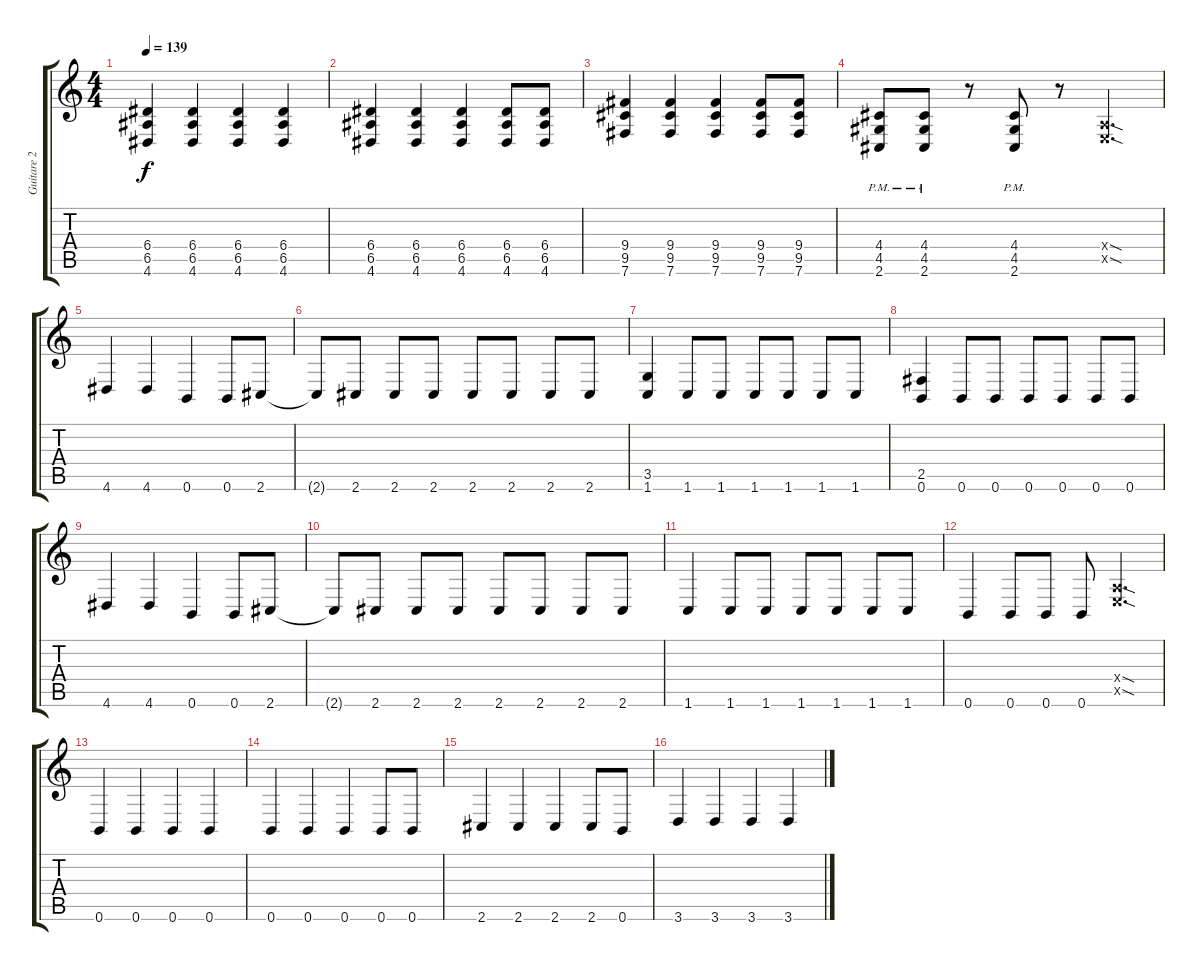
\track ("Guitare 2" "Guitare 2") {instrument distortionguitar}
\staff {score tabs}
\tuning (B3 Gb3 D3 A2 E2 B1) {hide}
\ts (4 4)
\tempo 139
\clef g2
\ks c
(6.4 6.5 4.6).4{dy f} (6.4 6.5 4.6).4 (6.4 6.5 4.6).4 (6.4 6.5 4.6).4 |
(6.4 6.5 4.6).4 (6.4 6.5 4.6).4 (6.4 6.5 4.6).4 (6.4 6.5 4.6).8 (6.4 6.5 4.6).8 |
(9.4 9.5 7.6).4 (9.4 9.5 7.6).4 (9.4 9.5 7.6).4 (9.4 9.5 7.6).8 (9.4 9.5 7.6).8 |
(4.4{pm} 4.5{pm} 2.6{pm}).8 (4.4{pm} 4.5{pm} 2.6{pm}).8 r.8 (4.4{pm} 4.5{pm} 2.6{pm}).8 r.8 (0.4{sod x} 0.5{sod x}).4{d} |
4.6.4 4.6.4 0.6.4 0.6.8 2.6.8 |
2.6{t}.8 2.6.8 2.6.8 2.6.8 2.6.8 2.6.8 2.6.8 2.6.8 |
(3.5 1.6).4 1.6.8 1.6.8 1.6.8 1.6.8 1.6.8 1.6.8 |
(2.5 0.6).4 0.6.8 0.6.8 0.6.8 0.6.8 0.6.8 0.6.8 |
4.6.4 4.6.4 0.6.4 0.6.8 2.6.8 |
2.6{t}.8 2.6.8 2.6.8 2.6.8 2.6.8 2.6.8 2.6.8 2.6.8 |
1.6.4 1.6.8 1.6.8 1.6.8 1.6.8 1.6.8 1.6.8 |
0.6.4 0.6.8 0.6.8 0.6.8 (0.4{sod x} 0.5{sod x}).4{d} |
0.6.4 0.6.4 0.6.4 0.6.4 |
0.6.4 0.6.4 0.6.4 0.6.8 0.6.8 |
2.6.4 2.6.4 2.6.4 2.6.8 0.6.8 |
3.6.4 3.6.4 3.6.4 3.6.4
